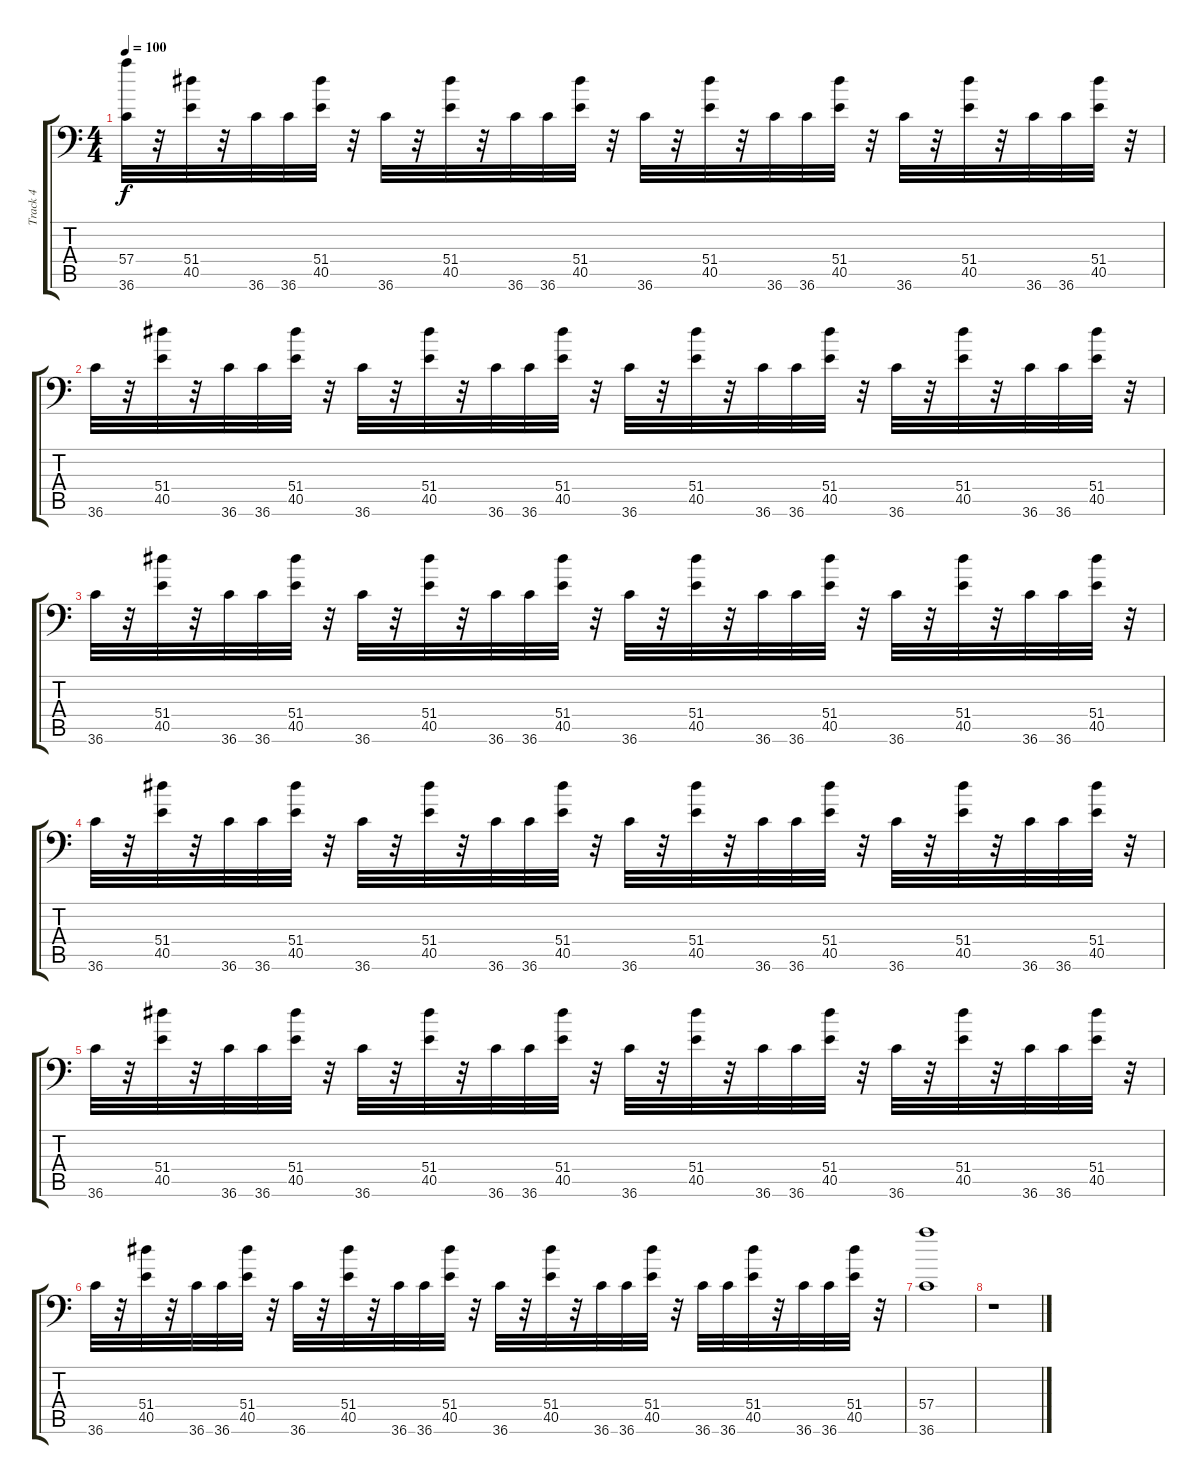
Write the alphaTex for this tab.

\track ("Track 4" "Track 4") {instrument acousticgrandpiano}
\staff {score tabs}
\tuning (C-1 C-1 C-1 C-1 C-1 C-1) {hide}
\ts (4 4)
\tempo 100
\clef f4
\ks c
(57.4 36.6).32{dy f} r.32 (51.4 40.5).32 r.32 36.6.32 36.6.32 (51.4 40.5).32 r.32 36.6.32 r.32 (51.4 40.5).32 r.32 36.6.32 36.6.32 (51.4 40.5).32 r.32 36.6.32 r.32 (51.4 40.5).32 r.32 36.6.32 36.6.32 (51.4 40.5).32 r.32 36.6.32 r.32 (51.4 40.5).32 r.32 36.6.32 36.6.32 (51.4 40.5).32 r.32 |
36.6.32 r.32 (51.4 40.5).32 r.32 36.6.32 36.6.32 (51.4 40.5).32 r.32 36.6.32 r.32 (51.4 40.5).32 r.32 36.6.32 36.6.32 (51.4 40.5).32 r.32 36.6.32 r.32 (51.4 40.5).32 r.32 36.6.32 36.6.32 (51.4 40.5).32 r.32 36.6.32 r.32 (51.4 40.5).32 r.32 36.6.32 36.6.32 (51.4 40.5).32 r.32 |
36.6.32 r.32 (51.4 40.5).32 r.32 36.6.32 36.6.32 (51.4 40.5).32 r.32 36.6.32 r.32 (51.4 40.5).32 r.32 36.6.32 36.6.32 (51.4 40.5).32 r.32 36.6.32 r.32 (51.4 40.5).32 r.32 36.6.32 36.6.32 (51.4 40.5).32 r.32 36.6.32 r.32 (51.4 40.5).32 r.32 36.6.32 36.6.32 (51.4 40.5).32 r.32 |
36.6.32 r.32 (51.4 40.5).32 r.32 36.6.32 36.6.32 (51.4 40.5).32 r.32 36.6.32 r.32 (51.4 40.5).32 r.32 36.6.32 36.6.32 (51.4 40.5).32 r.32 36.6.32 r.32 (51.4 40.5).32 r.32 36.6.32 36.6.32 (51.4 40.5).32 r.32 36.6.32 r.32 (51.4 40.5).32 r.32 36.6.32 36.6.32 (51.4 40.5).32 r.32 |
36.6.32 r.32 (51.4 40.5).32 r.32 36.6.32 36.6.32 (51.4 40.5).32 r.32 36.6.32 r.32 (51.4 40.5).32 r.32 36.6.32 36.6.32 (51.4 40.5).32 r.32 36.6.32 r.32 (51.4 40.5).32 r.32 36.6.32 36.6.32 (51.4 40.5).32 r.32 36.6.32 r.32 (51.4 40.5).32 r.32 36.6.32 36.6.32 (51.4 40.5).32 r.32 |
36.6.32 r.32 (51.4 40.5).32 r.32 36.6.32 36.6.32 (51.4 40.5).32 r.32 36.6.32 r.32 (51.4 40.5).32 r.32 36.6.32 36.6.32 (51.4 40.5).32 r.32 36.6.32 r.32 (51.4 40.5).32 r.32 36.6.32 36.6.32 (51.4 40.5).32 r.32 36.6.32 36.6.32 (51.4 40.5).32 r.32 36.6.32 36.6.32 (51.4 40.5).32 r.32 |
(57.4 36.6).1 |
r.1
